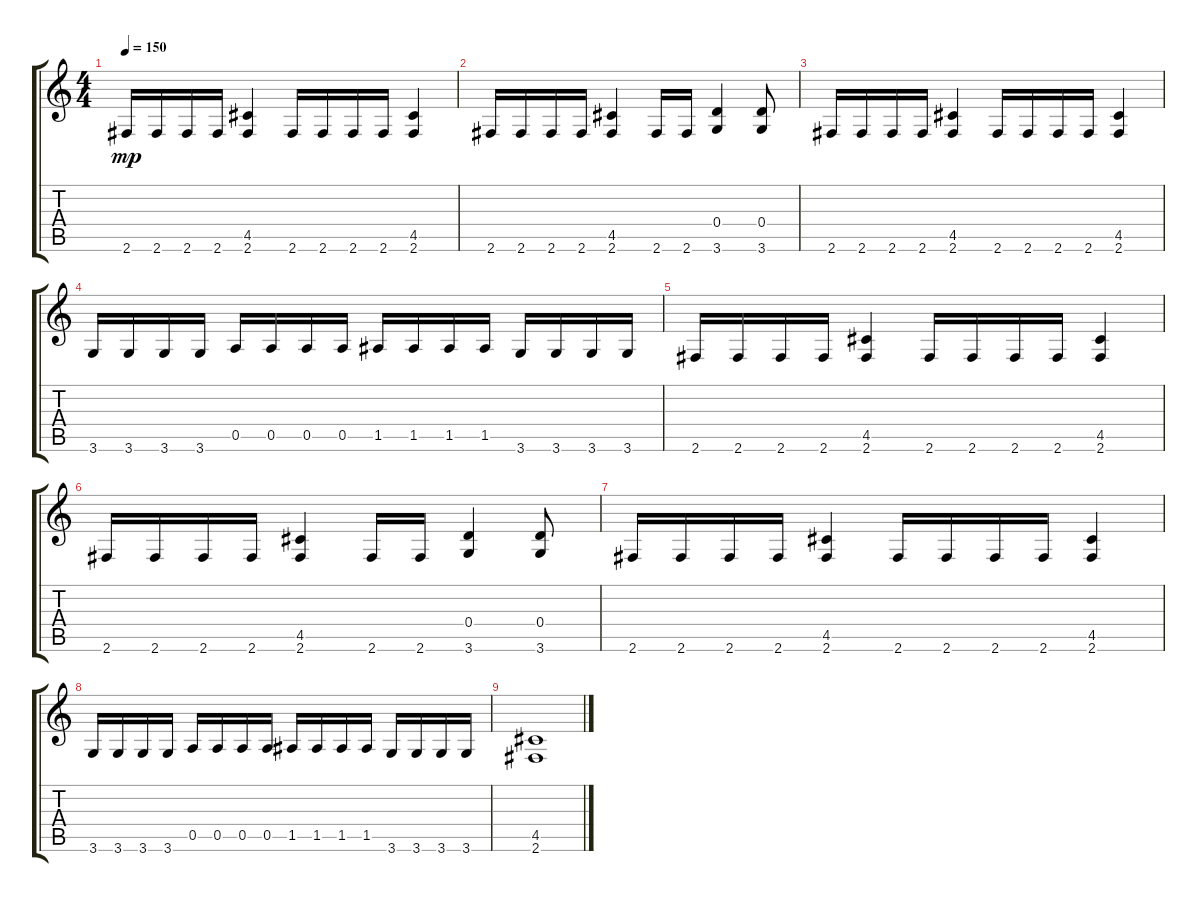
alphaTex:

\track "" {instrument overdrivenguitar}
\staff {score tabs}
\tuning (E4 B3 G3 D3 A2 E2) {hide}
\ts (4 4)
\tempo 150
\clef g2
\ks c
2.6.16{dy mp} 2.6.16 2.6.16 2.6.16 (4.5 2.6).4 2.6.16 2.6.16 2.6.16 2.6.16 (4.5 2.6).4 |
2.6.16 2.6.16 2.6.16 2.6.16 (4.5 2.6).4 2.6.16 2.6.16 (0.4 3.6).4 (0.4 3.6).8 |
2.6.16 2.6.16 2.6.16 2.6.16 (4.5 2.6).4 2.6.16 2.6.16 2.6.16 2.6.16 (4.5 2.6).4 |
3.6.16 3.6.16 3.6.16 3.6.16 0.5.16 0.5.16 0.5.16 0.5.16 1.5.16 1.5.16 1.5.16 1.5.16 3.6.16 3.6.16 3.6.16 3.6.16 |
2.6.16 2.6.16 2.6.16 2.6.16 (4.5 2.6).4 2.6.16 2.6.16 2.6.16 2.6.16 (4.5 2.6).4 |
2.6.16 2.6.16 2.6.16 2.6.16 (4.5 2.6).4 2.6.16 2.6.16 (0.4 3.6).4 (0.4 3.6).8 |
2.6.16 2.6.16 2.6.16 2.6.16 (4.5 2.6).4 2.6.16 2.6.16 2.6.16 2.6.16 (4.5 2.6).4 |
3.6.16 3.6.16 3.6.16 3.6.16 0.5.16 0.5.16 0.5.16 0.5.16 1.5.16 1.5.16 1.5.16 1.5.16 3.6.16 3.6.16 3.6.16 3.6.16 |
(4.5 2.6).1
